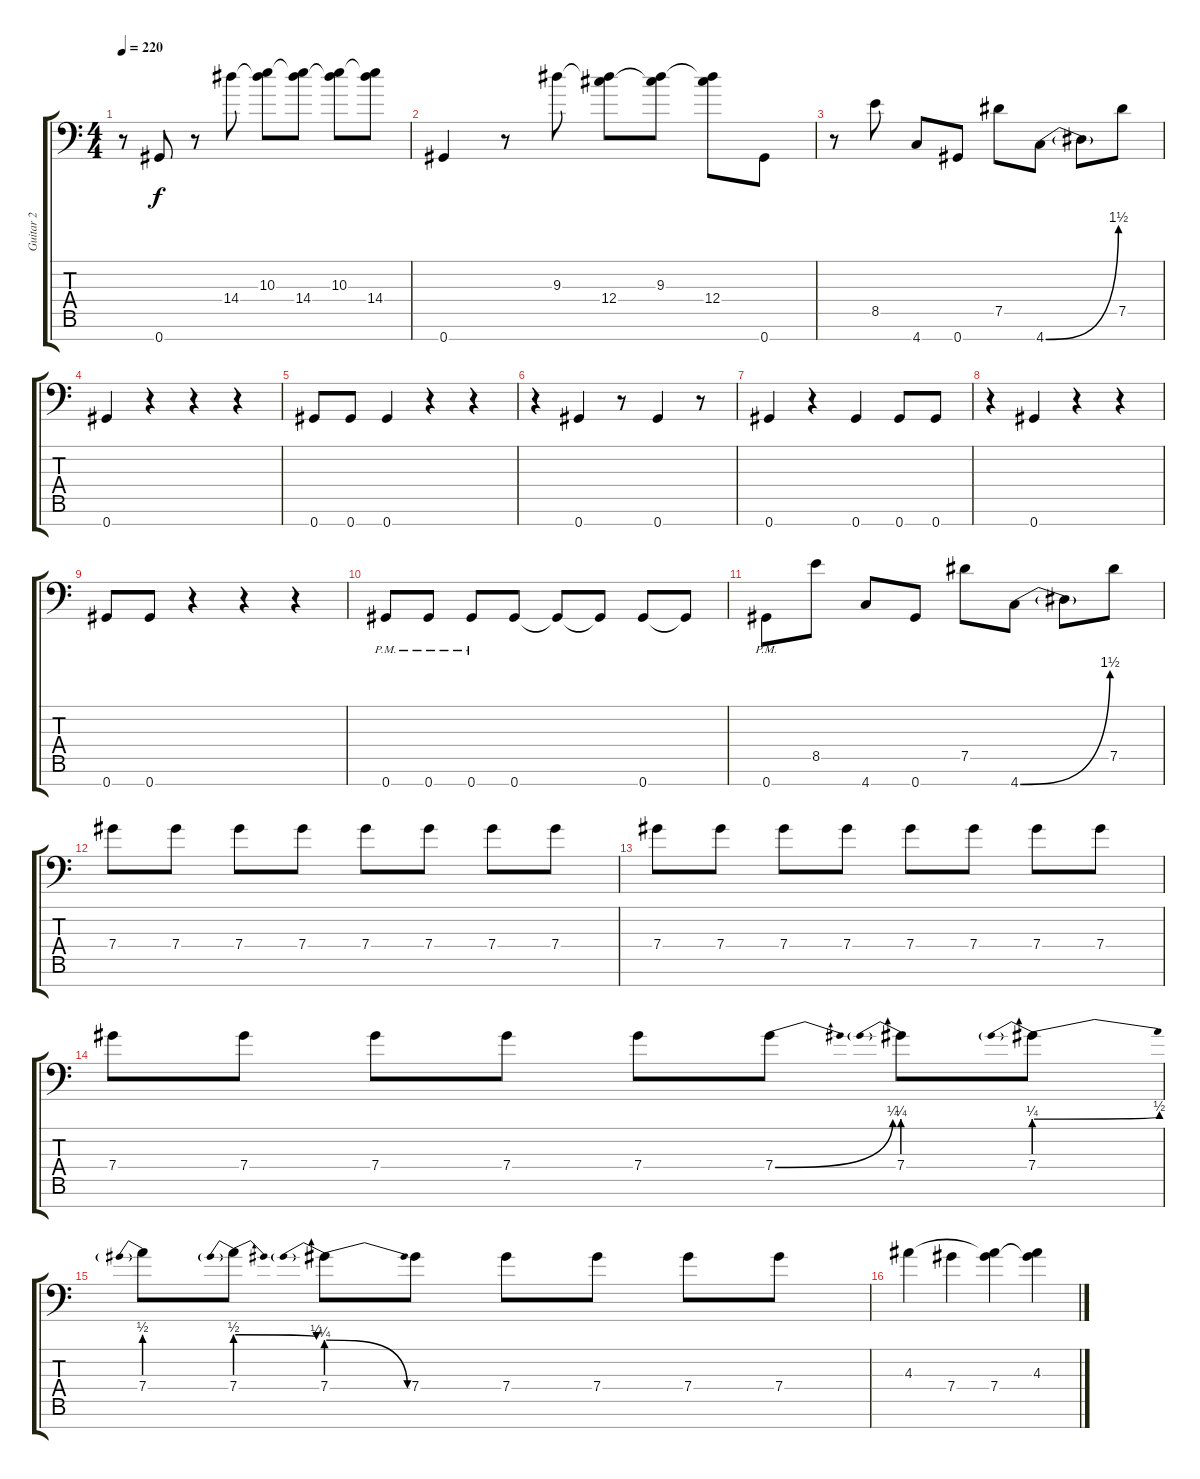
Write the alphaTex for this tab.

\track ("Guitar 2" "Guitar 2") {instrument distortionguitar}
\staff {score tabs}
\tuning (Eb4 Bb3 Gb3 Db3 Ab2 Eb2 Ab1) {hide}
\ts (4 4)
\tempo 220
\clef f4
\ks c
r.8{dy f} 0.7.8 r.8 14.4.8 (10.3 14.4{t}).8 (10.3{t} 14.4).8 (10.3 14.4{t}).8 (10.3{t} 14.4).8 |
0.7.4 r.8 9.3.8 (9.3{t} 12.4).8 (9.3 12.4{t}).8 (9.3{t} 12.4).8 0.7.8 |
r.8 8.5.8 4.7.8 0.7.8 7.5.8 4.7{be (bend 0 0 60 6)}.8 4.7{t}.8 7.5.8 |
0.7.4 r.4 r.4 r.4 |
0.7.8 0.7.8 0.7.4 r.4 r.4 |
r.4 0.7.4 r.8 0.7.4 r.8 |
0.7.4 r.4 0.7.4 0.7.8 0.7.8 |
r.4 0.7.4 r.4 r.4 |
0.7.8 0.7.8 r.4 r.4 r.4 |
0.7{pm}.8 0.7{pm}.8 0.7{pm}.8 0.7.8 0.7{t}.8 0.7{t}.8 0.7.8 0.7{t}.8 |
0.7{pm}.8 8.5.8 4.7.8 0.7.8 7.5.8 4.7{be (bend 0 0 60 6)}.8 4.7{t}.8 7.5.8 |
7.4.8 7.4.8 7.4.8 7.4.8 7.4.8 7.4.8 7.4.8 7.4.8 |
7.4.8 7.4.8 7.4.8 7.4.8 7.4.8 7.4.8 7.4.8 7.4.8 |
7.4.8 7.4.8 7.4.8 7.4.8 7.4.8 7.4{be (bend 0 0 60 1)}.8 7.4{be (prebend 0 1 60 1)}.8 7.4{be (prebendbend 0 1 60 2)}.8 |
7.4{be (prebend 0 2 60 2)}.8 7.4{be (prebendrelease 0 2 60 1)}.8 7.4{be (prebendrelease 0 1 60 0)}.8 7.4.8 7.4.8 7.4.8 7.4.8 7.4.8 |
4.3.4 7.4.4 (4.3{t} 7.4).4 (4.3 7.4{t}).4
